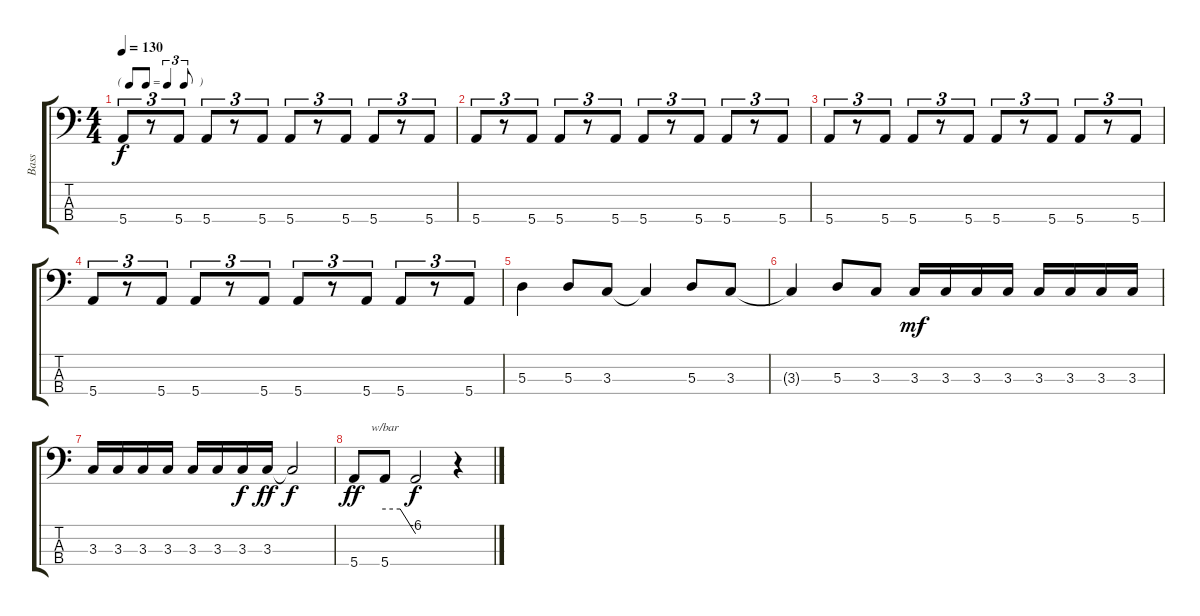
\track ("Bass" "Bass") {instrument electricbassfinger}
\staff {score tabs}
\tuning (G2 D2 A1 E1) {hide}
\ts (4 4)
\tf triplet8th
\tempo 130
\clef f4
\ks c
5.4.8{tu (3 2) dy f} r.8{tu (3 2)} 5.4.8{tu (3 2)} 5.4.8{tu (3 2)} r.8{tu (3 2)} 5.4.8{tu (3 2)} 5.4.8{tu (3 2)} r.8{tu (3 2)} 5.4.8{tu (3 2)} 5.4.8{tu (3 2)} r.8{tu (3 2)} 5.4.8{tu (3 2)} |
5.4.8{tu (3 2)} r.8{tu (3 2)} 5.4.8{tu (3 2)} 5.4.8{tu (3 2)} r.8{tu (3 2)} 5.4.8{tu (3 2)} 5.4.8{tu (3 2)} r.8{tu (3 2)} 5.4.8{tu (3 2)} 5.4.8{tu (3 2)} r.8{tu (3 2)} 5.4.8{tu (3 2)} |
5.4.8{tu (3 2)} r.8{tu (3 2)} 5.4.8{tu (3 2)} 5.4.8{tu (3 2)} r.8{tu (3 2)} 5.4.8{tu (3 2)} 5.4.8{tu (3 2)} r.8{tu (3 2)} 5.4.8{tu (3 2)} 5.4.8{tu (3 2)} r.8{tu (3 2)} 5.4.8{tu (3 2)} |
5.4.8{tu (3 2)} r.8{tu (3 2)} 5.4.8{tu (3 2)} 5.4.8{tu (3 2)} r.8{tu (3 2)} 5.4.8{tu (3 2)} 5.4.8{tu (3 2)} r.8{tu (3 2)} 5.4.8{tu (3 2)} 5.4.8{tu (3 2)} r.8{tu (3 2)} 5.4.8{tu (3 2)} |
5.3.4 5.3.8 3.3.8 3.3{t}.4 5.3.8 3.3.8 |
3.3{t}.4 5.3.8 3.3.8 3.3.16{dy mf} 3.3.16 3.3.16 3.3.16 3.3.16 3.3.16 3.3.16 3.3.16 |
3.3.16 3.3.16 3.3.16 3.3.16 3.3.16 3.3.16 3.3.16{dy f} 3.3.16{dy ff} 3.3{t}.2{dy f} |
5.4.8{dy ff} 5.4.8{tbe (custom default 0 0 30 0 60 -24)} 5.4{t}.2{dy f} r.4
